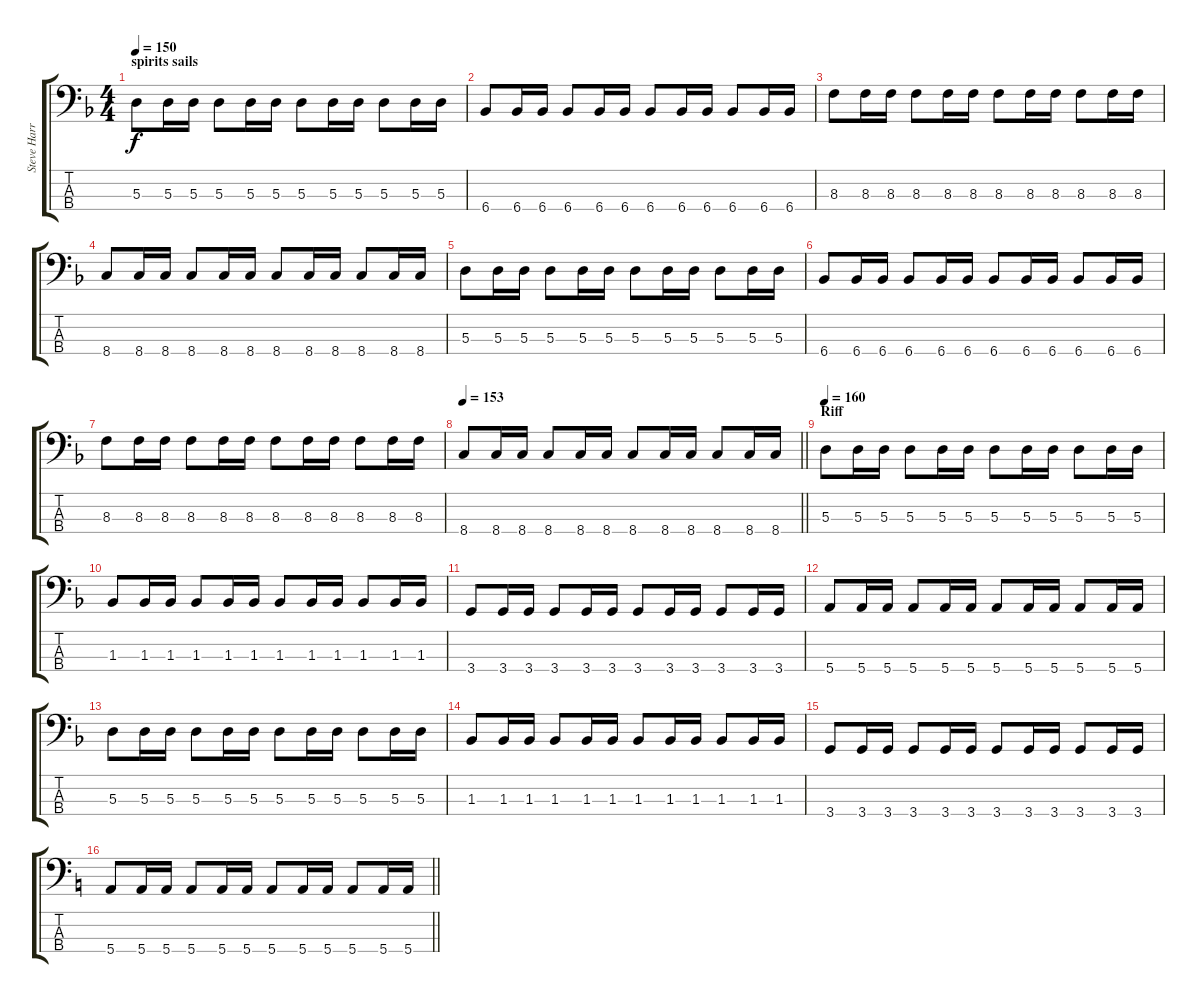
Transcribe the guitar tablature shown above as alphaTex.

\track ("Steve Harris" "Steve Harr") {instrument electricbassfinger}
\staff {score tabs}
\tuning (G2 D2 A1 E1) {hide}
\ts (4 4)
\section ("" "spirits sails")
\tempo 150
\clef f4
\ks f
5.3.8{dy f} 5.3.16 5.3.16 5.3.8 5.3.16 5.3.16 5.3.8 5.3.16 5.3.16 5.3.8 5.3.16 5.3.16 |
6.4.8 6.4.16 6.4.16 6.4.8 6.4.16 6.4.16 6.4.8 6.4.16 6.4.16 6.4.8 6.4.16 6.4.16 |
8.3.8 8.3.16 8.3.16 8.3.8 8.3.16 8.3.16 8.3.8 8.3.16 8.3.16 8.3.8 8.3.16 8.3.16 |
8.4.8 8.4.16 8.4.16 8.4.8 8.4.16 8.4.16 8.4.8 8.4.16 8.4.16 8.4.8 8.4.16 8.4.16 |
5.3.8 5.3.16 5.3.16 5.3.8 5.3.16 5.3.16 5.3.8 5.3.16 5.3.16 5.3.8 5.3.16 5.3.16 |
6.4.8 6.4.16 6.4.16 6.4.8 6.4.16 6.4.16 6.4.8 6.4.16 6.4.16 6.4.8 6.4.16 6.4.16 |
8.3.8 8.3.16 8.3.16 8.3.8 8.3.16 8.3.16 8.3.8 8.3.16 8.3.16 8.3.8 8.3.16 8.3.16 |
\tempo 153
\barLineRight lightlight
8.4.8 8.4.16 8.4.16 8.4.8 8.4.16 8.4.16 8.4.8 8.4.16 8.4.16 8.4.8 8.4.16 8.4.16 |
\section ("" "Riff")
\tempo 160
5.3.8 5.3.16 5.3.16 5.3.8 5.3.16 5.3.16 5.3.8 5.3.16 5.3.16 5.3.8 5.3.16 5.3.16 |
1.3.8 1.3.16 1.3.16 1.3.8 1.3.16 1.3.16 1.3.8 1.3.16 1.3.16 1.3.8 1.3.16 1.3.16 |
3.4.8 3.4.16 3.4.16 3.4.8 3.4.16 3.4.16 3.4.8 3.4.16 3.4.16 3.4.8 3.4.16 3.4.16 |
5.4.8 5.4.16 5.4.16 5.4.8 5.4.16 5.4.16 5.4.8 5.4.16 5.4.16 5.4.8 5.4.16 5.4.16 |
5.3.8 5.3.16 5.3.16 5.3.8 5.3.16 5.3.16 5.3.8 5.3.16 5.3.16 5.3.8 5.3.16 5.3.16 |
1.3.8 1.3.16 1.3.16 1.3.8 1.3.16 1.3.16 1.3.8 1.3.16 1.3.16 1.3.8 1.3.16 1.3.16 |
3.4.8 3.4.16 3.4.16 3.4.8 3.4.16 3.4.16 3.4.8 3.4.16 3.4.16 3.4.8 3.4.16 3.4.16 |
\barLineRight lightlight
\ks c
5.4.8 5.4.16 5.4.16 5.4.8 5.4.16 5.4.16 5.4.8 5.4.16 5.4.16 5.4.8 5.4.16 5.4.16
